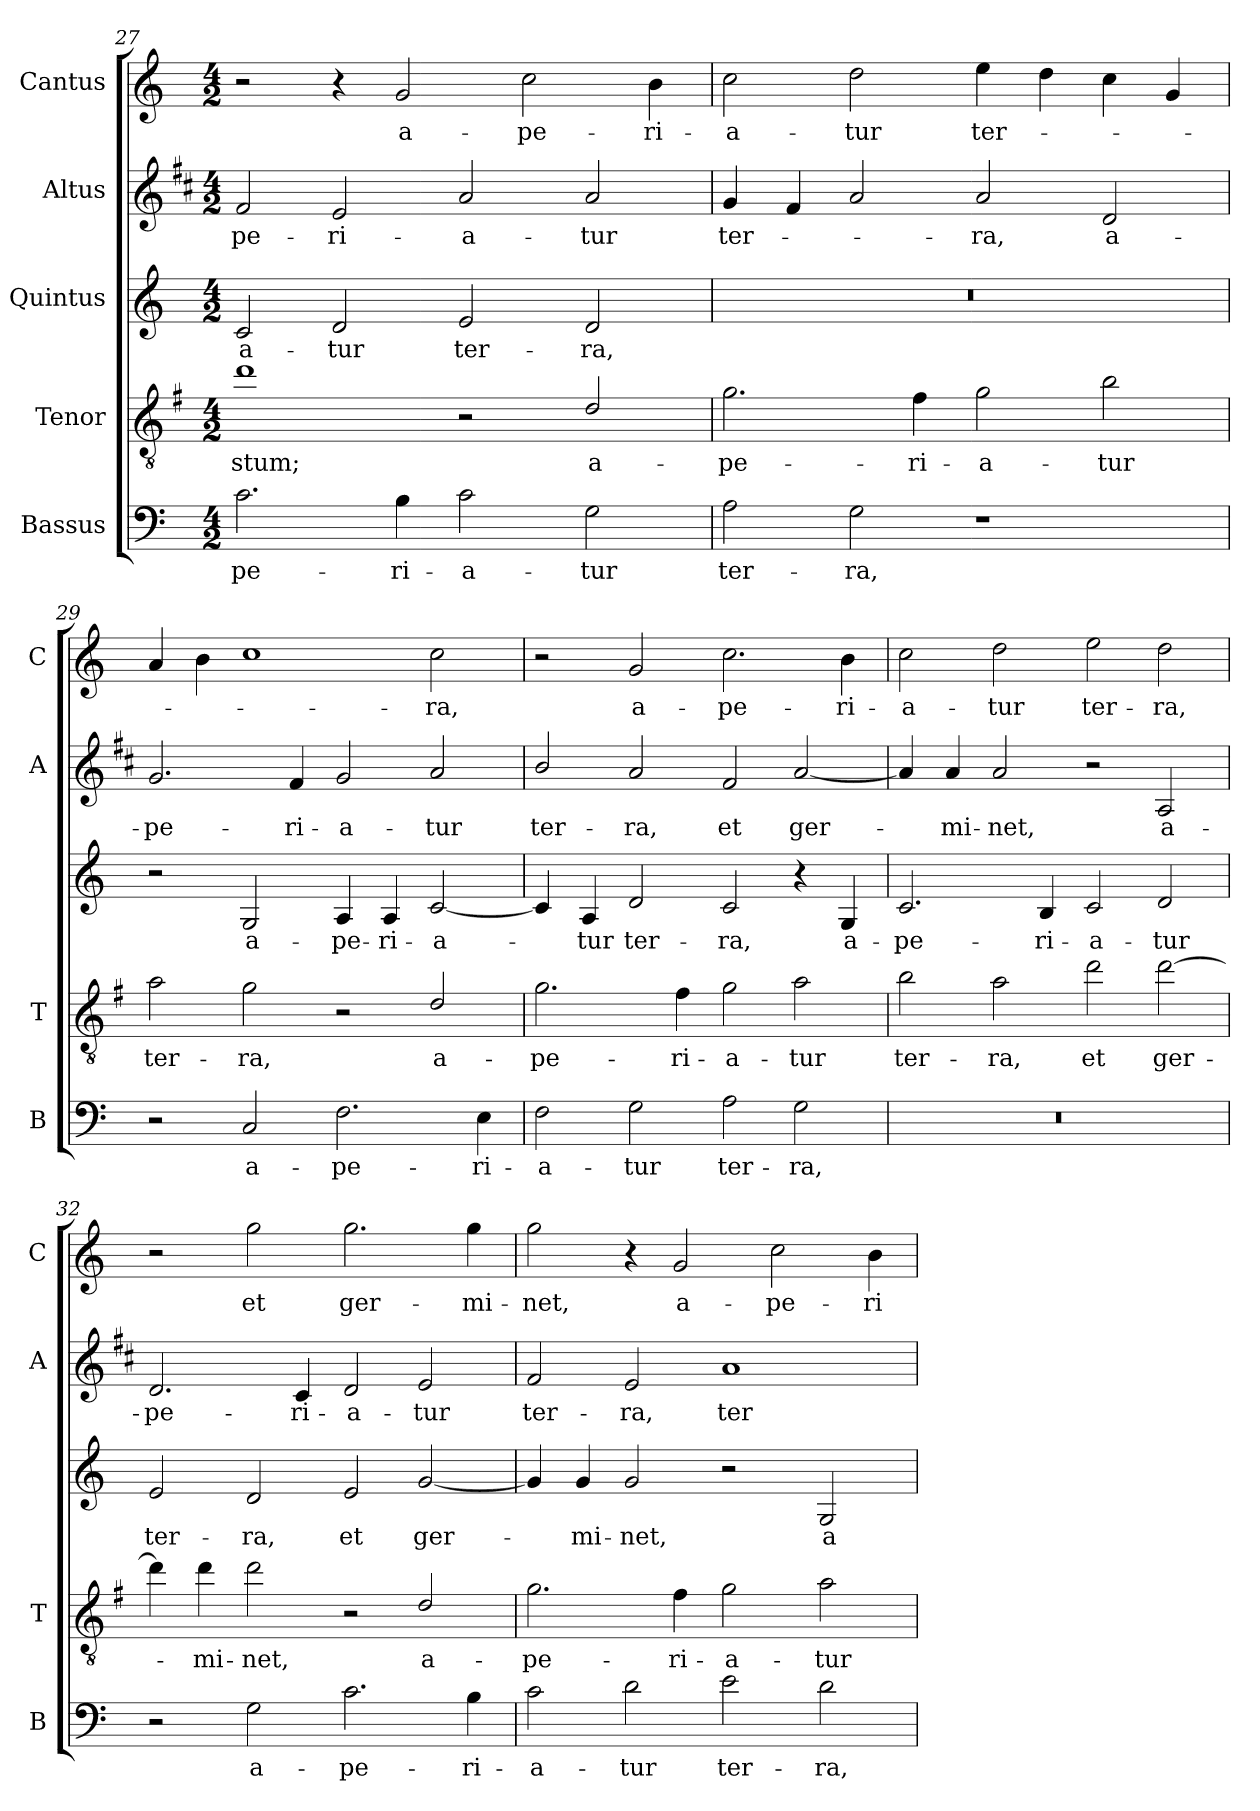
**kern	**text	**kern	**text	**kern	**text	**kern	**text	**kern	**text
*part5	*part5	*part4	*part4	*part3	*part3	*part2	*part2	*part1	*part1
*staff5	*staff5	*staff4	*staff4	*staff3	*staff3	*staff2	*staff2	*staff1	*staff1
*I"Bassus	*	*I"Tenor	*	*I"Quintus	*	*I"Altus	*	*I"Cantus	*
*I'B	*	*I'T	*	*	*	*I'A	*	*I'C	*
*clefF4	*	*clefGv2	*	*clefG2	*	*clefG2	*	*clefG2	*
*	*	*ITrd4c7	*	*	*	*ITrd1c2	*	*	*
*k[]	*	*k[]	*	*k[]	*	*k[]	*	*k[]	*
*C:	*	*C:	*	*C:	*	*C:	*	*C:	*
*M4/2	*	*M4/2	*	*M4/2	*	*M4/2	*	*M4/2	*
=27	=27	=27	=27	=27	=27	=27	=27	=27	=27
!	!LO:LY:b	!	!LO:LY:b	!	!LO:LY:b	!	!LO:LY:b	!	!
2.c\	-pe-	1g	-stum;	2c/	-a-	2e/	-pe-	2r	.
!	!	!	!	!	!LO:LY:b	!	!LO:LY:b	!	!
.	.	.	.	2d/	-tur	2d/	-ri-	4r	.
!	!LO:LY:b	!	!	!	!	!	!	!	!LO:LY:b
4B\	-ri-	.	.	.	.	.	.	2g/	a-
!	!LO:LY:b	!	!	!	!LO:LY:b	!	!LO:LY:b	!	!
2c\	-a-	2r	.	2e/	ter-	2g/	-a-	.	.
!	!	!	!	!	!	!	!	!	!LO:LY:b
.	.	.	.	.	.	.	.	2cc\	-pe-
!	!LO:LY:b	!	!LO:LY:b	!	!LO:LY:b	!	!LO:LY:b	!	!
2G\	-tur	2G/	a-	2d/	-ra,	2g/	-tur	.	.
!	!	!	!	!	!	!	!	!	!LO:LY:b
.	.	.	.	.	.	.	.	4b\	-ri-
=28	=28	=28	=28	=28	=28	=28	=28	=28	=28
!	!LO:LY:b	!	!LO:LY:b	!	!	!	!LO:LY:b	!	!LO:LY:b
2A\	ter-	2.c\	-pe-	0r	.	4f/	ter-	2cc\	-a-
.	.	.	.	.	.	4e/	.	.	.
!	!LO:LY:b	!	!	!	!	!	!	!	!LO:LY:b
2G\	-ra,	.	.	.	.	2g/	.	2dd\	-tur
!	!	!	!LO:LY:b	!	!	!	!	!	!
.	.	4B\	-ri-	.	.	.	.	.	.
!	!	!	!LO:LY:b	!	!	!	!LO:LY:b	!	!LO:LY:b
1r	.	2c\	-a-	.	.	2g/	-ra,	4ee\	ter-
.	.	.	.	.	.	.	.	4dd\	.
!	!	!	!LO:LY:b	!	!	!	!LO:LY:b	!	!
.	.	2e\	-tur	.	.	2c/	a-	4cc\	.
.	.	.	.	.	.	.	.	4g/	.
=29	=29	=29	=29	=29	=29	=29	=29	=29	=29
!	!	!	!LO:LY:b	!	!	!	!LO:LY:b	!	!
2r	.	2d\	ter-	2r	.	2.f/	-pe-	4a/	.
.	.	.	.	.	.	.	.	4b\	.
!	!LO:LY:b	!	!LO:LY:b	!	!LO:LY:b	!	!	!	!
2C/	a-	2c\	-ra,	2G/	a-	.	.	1cc	.
!	!	!	!	!	!	!	!LO:LY:b	!	!
.	.	.	.	.	.	4e/	-ri-	.	.
!	!LO:LY:b	!	!	!	!LO:LY:b	!	!LO:LY:b	!	!
2.F\	-pe-	2r	.	4A/	-pe-	2f/	-a-	.	.
!	!	!	!	!	!LO:LY:b	!	!	!	!
.	.	.	.	4A/	-ri-	.	.	.	.
!	!	!	!LO:LY:b	!	!LO:LY:b	!	!LO:LY:b	!	!LO:LY:b
.	.	2G/	a-	[2c/	-a-	2g/	-tur	2cc\	-ra,
!	!LO:LY:b	!	!	!	!	!	!	!	!
4E\	-ri-	.	.	.	.	.	.	.	.
!!LO:LB:g=z
=30	=30	=30	=30	=30	=30	=30	=30	=30	=30
!	!LO:LY:b	!	!LO:LY:b	!	!	!	!LO:LY:b	!	!
2F\	-a-	2.c\	-pe-	4c/]	.	2a/	ter-	2r	.
!	!	!	!	!	!LO:LY:b	!	!	!	!
.	.	.	.	4A/	-tur	.	.	.	.
!	!LO:LY:b	!	!	!	!LO:LY:b	!	!LO:LY:b	!	!LO:LY:b
2G\	-tur	.	.	2d/	ter-	2g/	-ra,	2g/	a-
!	!	!	!LO:LY:b	!	!	!	!	!	!
.	.	4B\	-ri-	.	.	.	.	.	.
!	!LO:LY:b	!	!LO:LY:b	!	!LO:LY:b	!	!LO:LY:b	!	!LO:LY:b
2A\	ter-	2c\	-a-	2c/	-ra,	2e/	et	2.cc\	-pe-
!	!LO:LY:b	!	!LO:LY:b	!	!	!	!LO:LY:b	!	!
2G\	-ra,	2d\	-tur	4r	.	[2g/	ger-	.	.
!	!	!	!	!	!LO:LY:b	!	!	!	!LO:LY:b
.	.	.	.	4G/	a-	.	.	4b\	-ri-
=31	=31	=31	=31	=31	=31	=31	=31	=31	=31
!	!	!	!LO:LY:b	!	!LO:LY:b	!	!	!	!LO:LY:b
0r	.	2e\	ter-	2.c/	-pe-	4g/]	.	2cc\	-a-
!	!	!	!	!	!	!	!LO:LY:b	!	!
.	.	.	.	.	.	4g/	-mi-	.	.
!	!	!	!LO:LY:b	!	!	!	!LO:LY:b	!	!LO:LY:b
.	.	2d\	-ra,	.	.	2g/	-net,	2dd\	-tur
!	!	!	!	!	!LO:LY:b	!	!	!	!
.	.	.	.	4B/	-ri-	.	.	.	.
!	!	!	!LO:LY:b	!	!LO:LY:b	!	!	!	!LO:LY:b
.	.	2g\	et	2c/	-a-	2r	.	2ee\	ter-
!	!	!	!LO:LY:b	!	!LO:LY:b	!	!LO:LY:b	!	!LO:LY:b
.	.	[2g\	ger-	2d/	-tur	2G/	a-	2dd\	-ra,
=32	=32	=32	=32	=32	=32	=32	=32	=32	=32
!	!	!	!	!	!LO:LY:b	!	!LO:LY:b	!	!
2r	.	4g\]	.	2e/	ter-	2.c/	-pe-	2r	.
!	!	!	!LO:LY:b	!	!	!	!	!	!
.	.	4g\	-mi-	.	.	.	.	.	.
!	!LO:LY:b	!	!LO:LY:b	!	!LO:LY:b	!	!	!	!LO:LY:b
2G\	a-	2g\	-net,	2d/	-ra,	.	.	2gg\	et
!	!	!	!	!	!	!	!LO:LY:b	!	!
.	.	.	.	.	.	4B/	-ri-	.	.
!	!LO:LY:b	!	!	!	!LO:LY:b	!	!LO:LY:b	!	!LO:LY:b
2.c\	-pe-	2r	.	2e/	et	2c/	-a-	2.gg\	ger-
!	!	!	!LO:LY:b	!	!LO:LY:b	!	!LO:LY:b	!	!
.	.	2G/	a-	[2g/	ger-	2d/	-tur	.	.
!	!LO:LY:b	!	!	!	!	!	!	!	!LO:LY:b
4B\	-ri-	.	.	.	.	.	.	4gg\	-mi-
=33	=33	=33	=33	=33	=33	=33	=33	=33	=33
!	!LO:LY:b	!	!LO:LY:b	!	!	!	!LO:LY:b	!	!LO:LY:b
2c\	-a-	2.c\	-pe-	4g/]	.	2e/	ter-	2gg\	-net,
!	!	!	!	!	!LO:LY:b	!	!	!	!
.	.	.	.	4g/	-mi-	.	.	.	.
!	!LO:LY:b	!	!	!	!LO:LY:b	!	!LO:LY:b	!	!
2d\	-tur	.	.	2g/	-net,	2d/	-ra,	4r	.
!	!	!	!LO:LY:b	!	!	!	!	!	!LO:LY:b
.	.	4B\	-ri-	.	.	.	.	2g/	a-
!	!LO:LY:b	!	!LO:LY:b	!	!	!	!LO:LY:b	!	!
2e\	ter-	2c\	-a-	2r	.	1g	ter-	.	.
!	!	!	!	!	!	!	!	!	!LO:LY:b
.	.	.	.	.	.	.	.	2cc\	-pe-
!	!LO:LY:b	!	!LO:LY:b	!	!LO:LY:b	!	!	!	!
2d\	-ra,	2d\	-tur	2G/	a-	.	.	.	.
!	!	!	!	!	!	!	!	!	!LO:LY:b
.	.	.	.	.	.	.	.	4b\	-ri-
=	=	=	=	=	=	=	=	=	=
*-	*-	*-	*-	*-	*-	*-	*-	*-	*-
